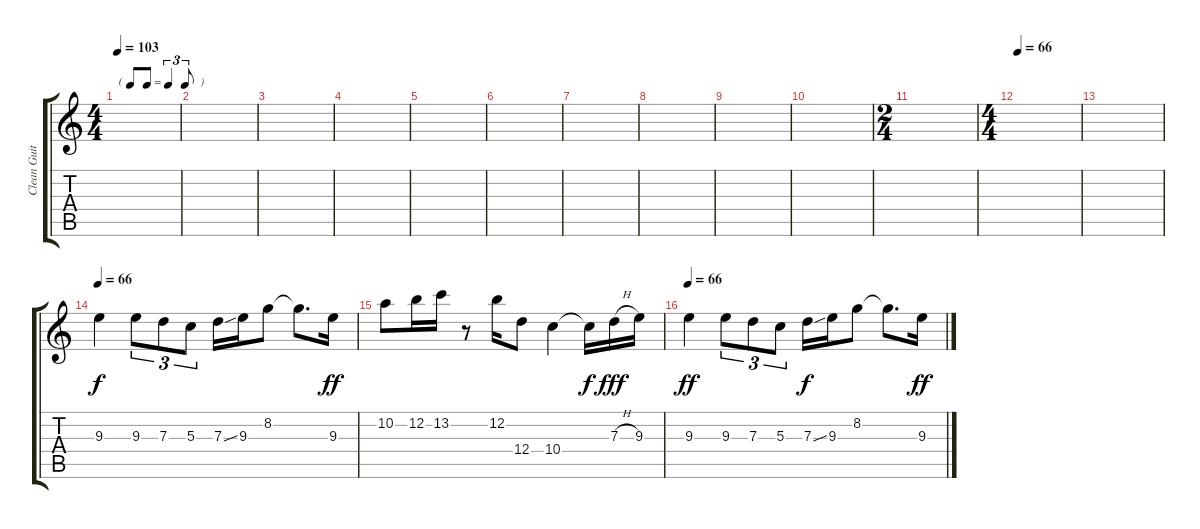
\track ("Clean Guitar" "Clean Guit") {instrument electricguitarjazz}
\staff {score tabs}
\tuning (E4 B3 G3 D3 A2 E2) {hide}
\ts (4 4)
\tf triplet8th
\tempo 103
\tempo 69
\tempo 103
\clef g2
\ks c
|
|
|
|
|
|
|
|
|
|
\ts (2 4)
|
\ts (4 4)
\tempo 66
|
|
\tempo 66
9.3.4 9.3.8{tu (3 2)} 7.3.8{tu (3 2)} 5.3.8{tu (3 2)} 7.3{ss}.16{dy f} 9.3.16 8.2.8 8.2{t}.8{d} 9.3.16{dy ff} |
10.2.8 12.2.16 13.2.16 r.8 12.2.16 12.4.8 10.4.4 10.4{t}.16{dy f} 7.3{h}.16{dy fff} 9.3.16 |
\tempo 66
9.3.4{dy ff} 9.3.8{tu (3 2)} 7.3.8{tu (3 2)} 5.3.8{tu (3 2)} 7.3{ss}.16{dy f} 9.3.16 8.2.8 8.2{t}.8{d} 9.3.16{dy ff}
